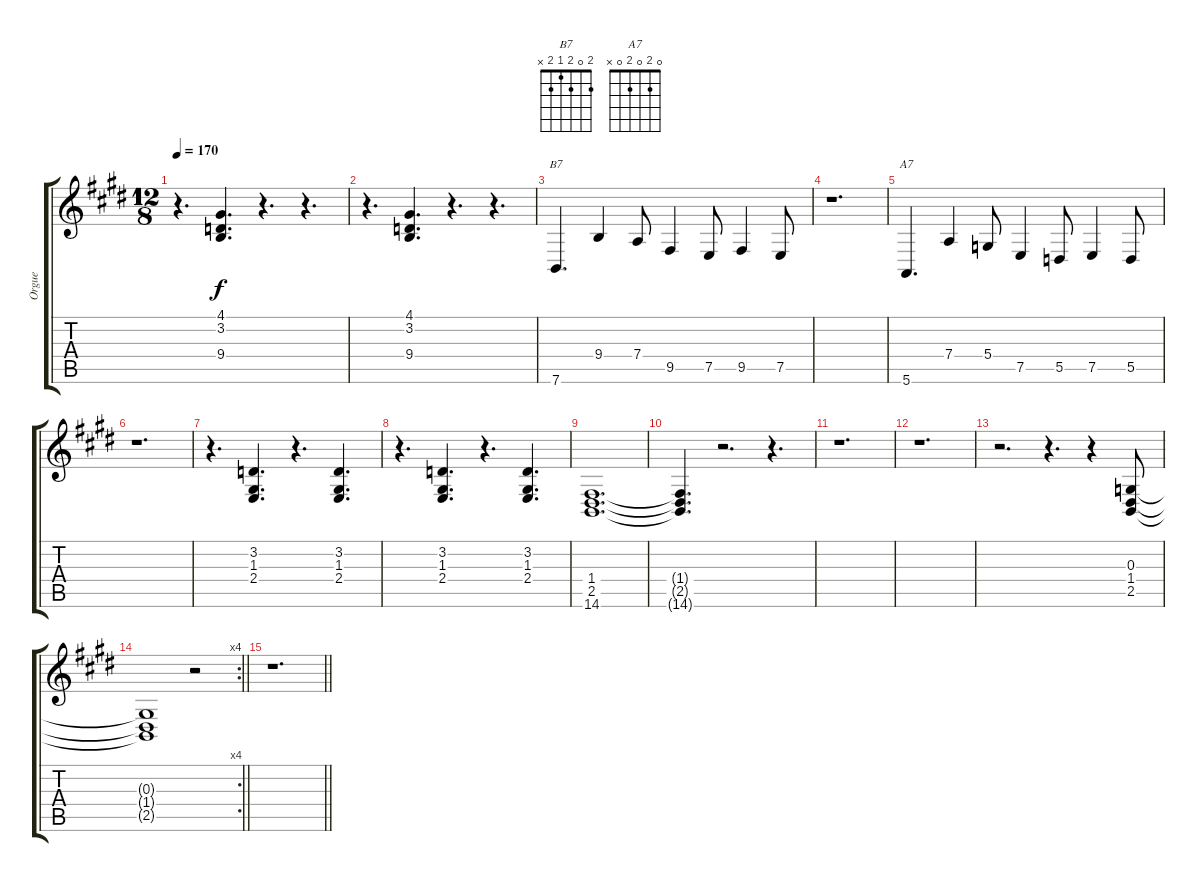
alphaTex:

\track ("Orgue" "Orgue") {instrument drawbarorgan}
\staff {score tabs}
\tuning (E4 B3 G3 D3 A2 E2) {hide}
\chord ("B7" 2 0 2 1 2 x)
\chord ("A7" 0 2 0 2 0 x)
\ts (12 8)
\tempo 170
\clef g2
\ks e
r.4{d dy f} (4.1 3.2 9.4).4{d} r.4{d} r.4{d} |
r.4{d} (4.1 3.2 9.4).4{d} r.4{d} r.4{d} |
7.6.4{d ch "B7"} 9.4.4 7.4.8 9.5.4 7.5.8 9.5.4 7.5.8 |
r.1{d} |
5.6.4{d ch "A7"} 7.4.4 5.4.8 7.5.4 5.5.8 7.5.4 5.5.8 |
r.1{d} |
r.4{d} (3.2 1.3 2.4).4{d} r.4{d} (3.2 1.3 2.4).4{d} |
r.4{d} (3.2 1.3 2.4).4{d} r.4{d} (3.2 1.3 2.4).4{d} |
(1.4 2.5 14.6).1{d} |
(1.4{t} 2.5{t} 14.6{t}).4{d} r.2{d} r.4{d} |
r.1{d} |
r.1{d} |
r.2{d} r.4{d} r.4 (0.3 1.4 2.5).8 |
\rc 4
\barLineRight lightlight
(0.3{t} 1.4{t} 2.5{t}).1 r.2 |
\barLineRight lightlight
r.1{d}
